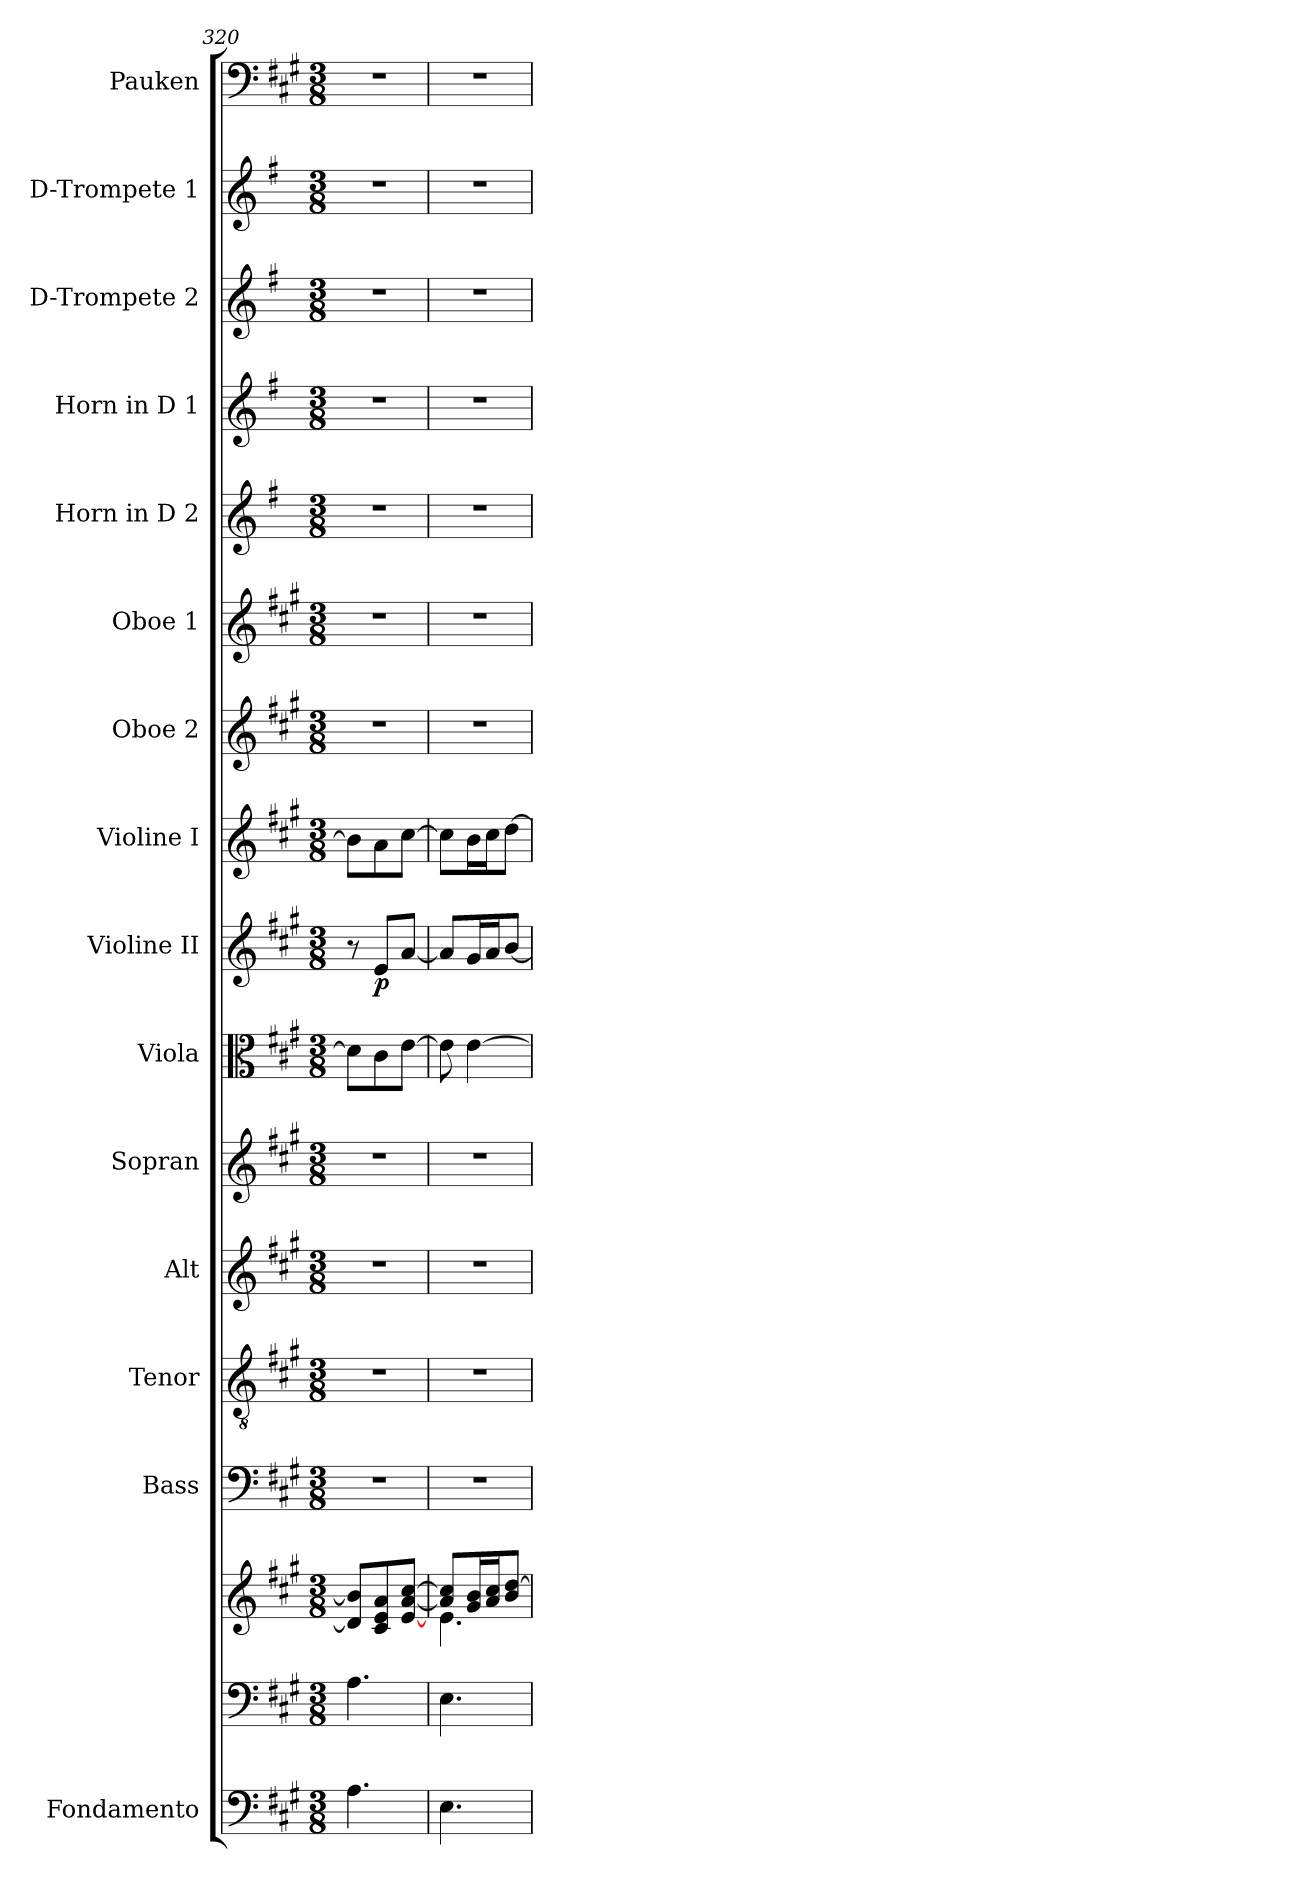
**kern	**kern	**kern	**kern	**kern	**kern	**kern	**kern	**kern	**dynam	**kern	**kern	**kern	**kern	**kern	**kern	**kern	**kern
*part16	*part15	*part15	*part14	*part13	*part12	*part11	*part10	*part9	*part9	*part8	*part7	*part6	*part5	*part4	*part3	*part2	*part1
*staff17	*staff16	*staff15	*staff14	*staff13	*staff12	*staff11	*staff10	*staff9	*staff9	*staff8	*staff7	*staff6	*staff5	*staff4	*staff3	*staff2	*staff1
*I"Fondamento	*	*	*I"Bass	*I"Tenor	*I"Alt	*I"Sopran	*I"Viola	*I"Violine II	*	*I"Violine I	*I"Oboe 2	*I"Oboe 1	*I"Horn in D 2	*I"Horn in D 1	*I"D-Trompete 2	*I"D-Trompete 1	*I"Pauken
*I'F.	*	*	*I'B.	*I'T.	*I'A.	*I'S.	*I'Vla.	*I'Vl. II	*	*I'Vl. I	*I'Ob. 2	*I'Ob. 1	*	*	*I'D Trp. 2	*I'D Trp. 1	*I'Pk.
*clefF4	*clefF4	*clefG2	*clefF4	*clefGv2	*clefG2	*clefG2	*clefC3	*clefG2	*	*clefG2	*clefG2	*clefG2	*clefG2	*clefG2	*clefG2	*clefG2	*clefF4
*ITrd7c12	*	*	*	*	*	*	*	*	*	*	*	*	*ITrd6c10	*ITrd6c10	*ITrd-1c-2	*ITrd-1c-2	*
*k[f#c#g#]	*k[f#c#g#]	*k[f#c#g#]	*k[f#c#g#]	*k[f#c#g#]	*k[f#c#g#]	*k[f#c#g#]	*k[f#c#g#]	*k[f#c#g#]	*	*k[f#c#g#]	*k[f#c#g#]	*k[f#c#g#]	*k[f#c#g#]	*k[f#c#g#]	*k[f#c#g#]	*k[f#c#g#]	*k[f#c#g#]
*A:	*A:	*A:	*A:	*A:	*A:	*A:	*A:	*A:	*	*A:	*A:	*A:	*A:	*A:	*A:	*A:	*A:
*M3/8	*M3/8	*M3/8	*M3/8	*M3/8	*M3/8	*M3/8	*M3/8	*M3/8	*	*M3/8	*M3/8	*M3/8	*M3/8	*M3/8	*M3/8	*M3/8	*M3/8
=320	=320	=320	=320	=320	=320	=320	=320	=320	=320	=320	=320	=320	=320	=320	=320	=320	=320
4.AA\	4.A\	8d/] 8b/]L	4.r	4.r	4.r	4.r	8d\L]	8r	.	8b\L]	4.r	4.r	4.r	4.r	4.r	4.r	4.r
!	!	!	!	!	!	!	!	!	!LO:DY:b	!	!	!	!	!	!	!	!
.	.	8c#/ 8e/ 8a/	.	.	.	.	8c#\	8e/L	p	8a\	.	.	.	.	.	.	.
.	.	[8e/ [8a/ [8cc#/J	.	.	.	.	[8e\J	[8a/J	.	[8cc#\J	.	.	.	.	.	.	.
=321	=321	=321	=321	=321	=321	=321	=321	=321	=321	=321	=321	=321	=321	=321	=321	=321	=321
*	*	*^	*	*	*	*	*	*	*	*	*	*	*	*	*	*	*
4.EE\	4.E\	8a/] 8cc#/]L	4.e\	4.r	4.r	4.r	4.r	8e\]	8a/L]	.	8cc#\L]	4.r	4.r	4.r	4.r	4.r	4.r	4.r
.	.	16g#/ 16b/L	.	.	.	.	.	[4e\	16g#/L	.	16b\L	.	.	.	.	.	.	.
.	.	16a/ 16cc#/J	.	.	.	.	.	.	16a/J	.	16cc#\J	.	.	.	.	.	.	.
.	.	8b/ [>8dd/J	.	.	.	.	.	.	[8b/J	.	[8dd\J	.	.	.	.	.	.	.
*	*	*v	*v	*	*	*	*	*	*	*	*	*	*	*	*	*	*	*
=	=	=	=	=	=	=	=	=	=	=	=	=	=	=	=	=	=
*-	*-	*-	*-	*-	*-	*-	*-	*-	*-	*-	*-	*-	*-	*-	*-	*-	*-
